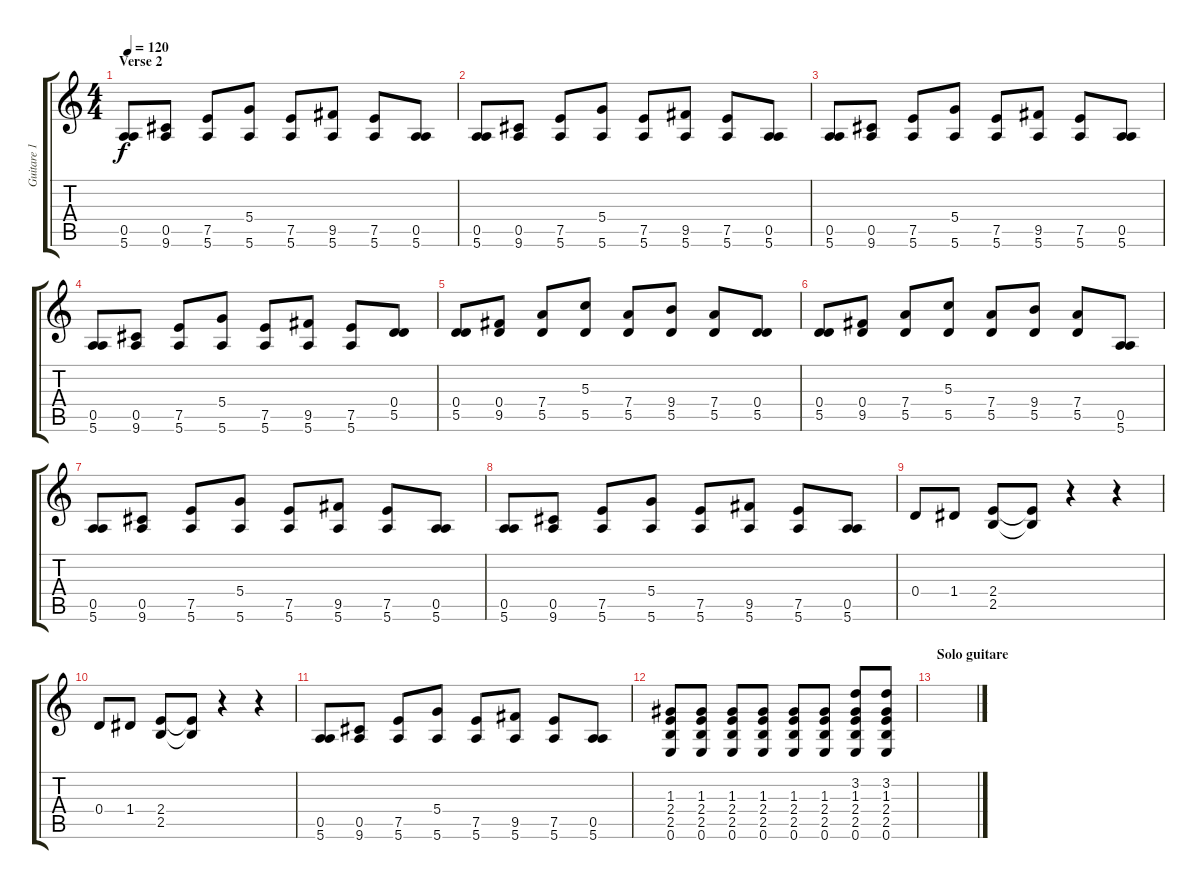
\track ("Guitare 1" "Guitare 1") {instrument distortionguitar}
\staff {score tabs}
\tuning (E4 B3 G3 D3 A2 E2) {hide}
\ts (4 4)
\section ("" "Verse 2")
\tempo 120
\clef g2
\ks c
(0.5 5.6).8{dy f} (0.5 9.6).8 (7.5 5.6).8 (5.4 5.6).8 (7.5 5.6).8 (9.5 5.6).8 (7.5 5.6).8 (0.5 5.6).8 |
(0.5 5.6).8 (0.5 9.6).8 (7.5 5.6).8 (5.4 5.6).8 (7.5 5.6).8 (9.5 5.6).8 (7.5 5.6).8 (0.5 5.6).8 |
(0.5 5.6).8 (0.5 9.6).8 (7.5 5.6).8 (5.4 5.6).8 (7.5 5.6).8 (9.5 5.6).8 (7.5 5.6).8 (0.5 5.6).8 |
(0.5 5.6).8 (0.5 9.6).8 (7.5 5.6).8 (5.4 5.6).8 (7.5 5.6).8 (9.5 5.6).8 (7.5 5.6).8 (0.4 5.5).8 |
(0.4 5.5).8 (0.4 9.5).8 (7.4 5.5).8 (5.3 5.5).8 (7.4 5.5).8 (9.4 5.5).8 (7.4 5.5).8 (0.4 5.5).8 |
(0.4 5.5).8 (0.4 9.5).8 (7.4 5.5).8 (5.3 5.5).8 (7.4 5.5).8 (9.4 5.5).8 (7.4 5.5).8 (0.5 5.6).8 |
(0.5 5.6).8 (0.5 9.6).8 (7.5 5.6).8 (5.4 5.6).8 (7.5 5.6).8 (9.5 5.6).8 (7.5 5.6).8 (0.5 5.6).8 |
(0.5 5.6).8 (0.5 9.6).8 (7.5 5.6).8 (5.4 5.6).8 (7.5 5.6).8 (9.5 5.6).8 (7.5 5.6).8 (0.5 5.6).8 |
0.4.8 1.4.8 (2.4 2.5).8 (2.4{t} 2.5{t}).8 r.4 r.4 |
0.4.8 1.4.8 (2.4 2.5).8 (2.4{t} 2.5{t}).8 r.4 r.4 |
(0.5 5.6).8 (0.5 9.6).8 (7.5 5.6).8 (5.4 5.6).8 (7.5 5.6).8 (9.5 5.6).8 (7.5 5.6).8 (0.5 5.6).8 |
(1.3 2.4 2.5 0.6).8 (1.3 2.4 2.5 0.6).8 (1.3 2.4 2.5 0.6).8 (1.3 2.4 2.5 0.6).8 (1.3 2.4 2.5 0.6).8 (1.3 2.4 2.5 0.6).8 (3.2 1.3 2.4 2.5 0.6).8 (3.2 1.3 2.4 2.5 0.6).8 |
\section ("" "Solo guitare")
